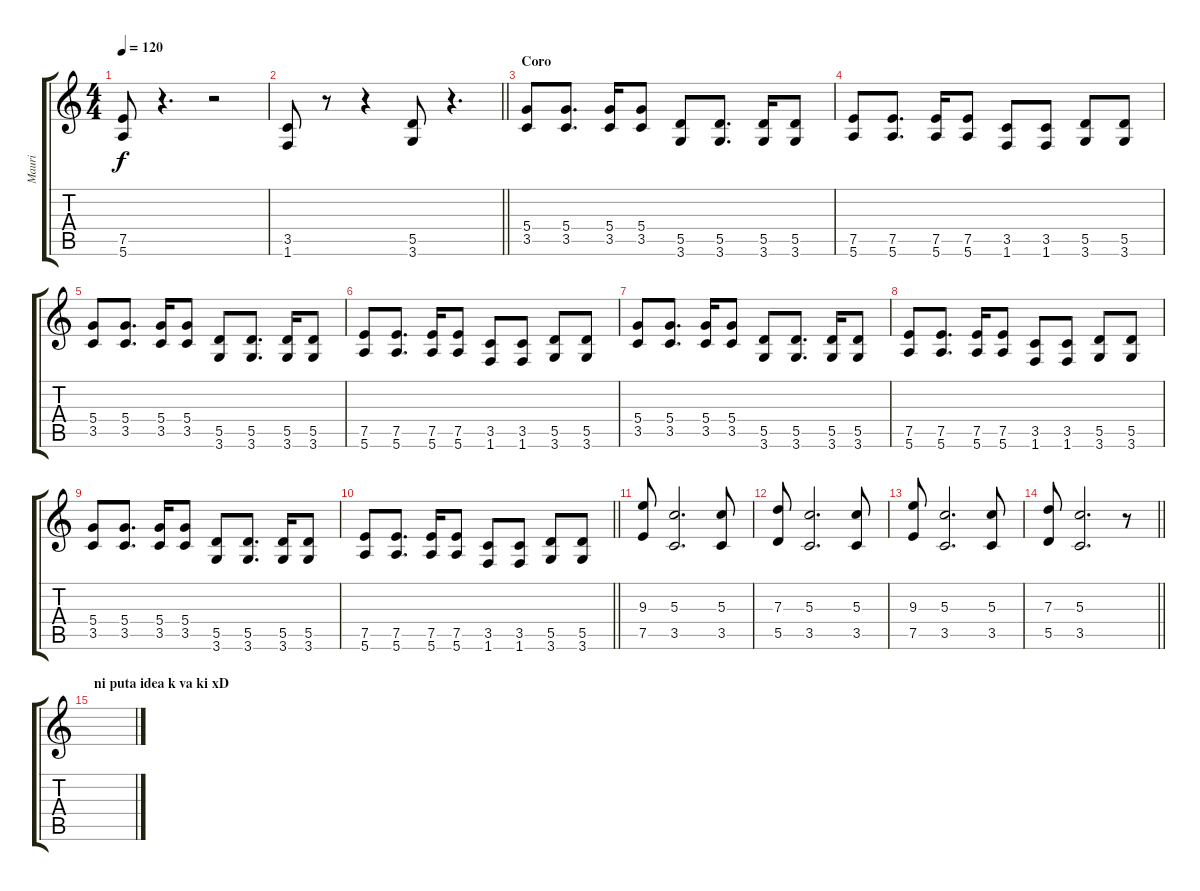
\track ("Mauri" "Mauri") {instrument distortionguitar}
\staff {score tabs}
\tuning (E4 B3 G3 D3 A2 E2) {hide}
\ts (4 4)
\tempo 120
\clef g2
\ks c
(7.5 5.6).8{dy f} r.4{d} r.2 |
\barLineRight lightlight
(3.5 1.6).8 r.8 r.4 (5.5 3.6).8 r.4{d} |
\section ("" "Coro")
(5.4 3.5).8 (5.4 3.5).8{d} (5.4 3.5).16 (5.4 3.5).8 (5.5 3.6).8 (5.5 3.6).8{d} (5.5 3.6).16 (5.5 3.6).8 |
(7.5 5.6).8 (7.5 5.6).8{d} (7.5 5.6).16 (7.5 5.6).8 (3.5 1.6).8 (3.5 1.6).8 (5.5 3.6).8 (5.5 3.6).8 |
(5.4 3.5).8 (5.4 3.5).8{d} (5.4 3.5).16 (5.4 3.5).8 (5.5 3.6).8 (5.5 3.6).8{d} (5.5 3.6).16 (5.5 3.6).8 |
(7.5 5.6).8 (7.5 5.6).8{d} (7.5 5.6).16 (7.5 5.6).8 (3.5 1.6).8 (3.5 1.6).8 (5.5 3.6).8 (5.5 3.6).8 |
(5.4 3.5).8 (5.4 3.5).8{d} (5.4 3.5).16 (5.4 3.5).8 (5.5 3.6).8 (5.5 3.6).8{d} (5.5 3.6).16 (5.5 3.6).8 |
(7.5 5.6).8 (7.5 5.6).8{d} (7.5 5.6).16 (7.5 5.6).8 (3.5 1.6).8 (3.5 1.6).8 (5.5 3.6).8 (5.5 3.6).8 |
(5.4 3.5).8 (5.4 3.5).8{d} (5.4 3.5).16 (5.4 3.5).8 (5.5 3.6).8 (5.5 3.6).8{d} (5.5 3.6).16 (5.5 3.6).8 |
\barLineRight lightlight
(7.5 5.6).8 (7.5 5.6).8{d} (7.5 5.6).16 (7.5 5.6).8 (3.5 1.6).8 (3.5 1.6).8 (5.5 3.6).8 (5.5 3.6).8 |
(9.3 7.5).8 (5.3 3.5).2{d} (5.3 3.5).8 |
(7.3 5.5).8 (5.3 3.5).2{d} (5.3 3.5).8 |
(9.3 7.5).8 (5.3 3.5).2{d} (5.3 3.5).8 |
\barLineRight lightlight
(7.3 5.5).8 (5.3 3.5).2{d} r.8 |
\section ("" "ni puta idea k va ki xD")
